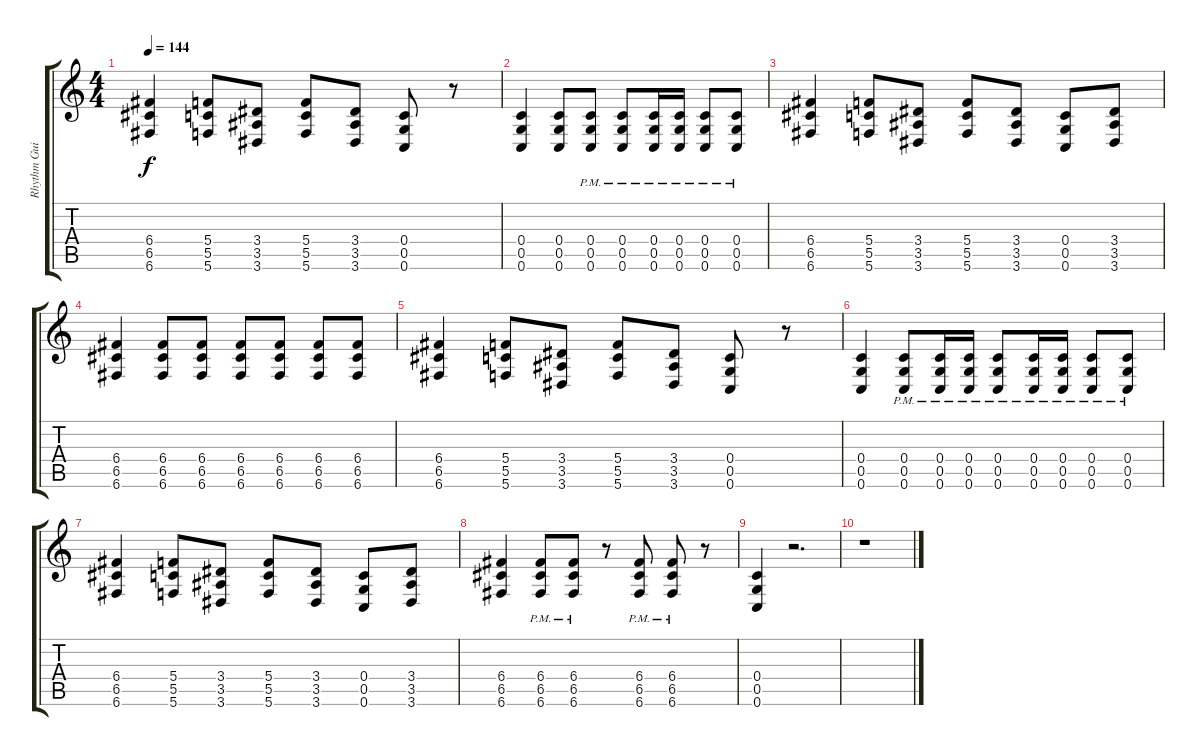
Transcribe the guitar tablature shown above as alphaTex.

\track ("Rhythm Guitar II" "Rhythm Gui") {instrument distortionguitar}
\staff {score tabs}
\tuning (D4 A3 F3 C3 G2 C2) {hide}
\ts (4 4)
\tempo 144
\clef g2
\ks c
(6.4 6.5 6.6).4{dy f} (5.4 5.5 5.6).8 (3.4 3.5 3.6).8 (5.4 5.5 5.6).8 (3.4 3.5 3.6).8 (0.4 0.5 0.6).8 r.8 |
(0.4 0.5 0.6).4 (0.4 0.5 0.6).8 (0.4{pm} 0.5{pm} 0.6{pm}).8 (0.4{pm} 0.5{pm} 0.6{pm}).8 (0.4{pm} 0.5{pm} 0.6{pm}).16 (0.4{pm} 0.5{pm} 0.6{pm}).16 (0.4{pm} 0.5{pm} 0.6{pm}).8 (0.4{pm} 0.5{pm} 0.6{pm}).8 |
(6.4 6.5 6.6).4 (5.4 5.5 5.6).8 (3.4 3.5 3.6).8 (5.4 5.5 5.6).8 (3.4 3.5 3.6).8 (0.4 0.5 0.6).8 (3.4 3.5 3.6).8 |
(6.4 6.5 6.6).4 (6.4 6.5 6.6).8 (6.4 6.5 6.6).8 (6.4 6.5 6.6).8 (6.4 6.5 6.6).8 (6.4 6.5 6.6).8 (6.4 6.5 6.6).8 |
(6.4 6.5 6.6).4 (5.4 5.5 5.6).8 (3.4 3.5 3.6).8 (5.4 5.5 5.6).8 (3.4 3.5 3.6).8 (0.4 0.5 0.6).8 r.8 |
(0.4 0.5 0.6).4 (0.4{pm} 0.5{pm} 0.6{pm}).8 (0.4{pm} 0.5{pm} 0.6{pm}).16 (0.4{pm} 0.5{pm} 0.6{pm}).16 (0.4{pm} 0.5{pm} 0.6{pm}).8 (0.4{pm} 0.5{pm} 0.6{pm}).16 (0.4{pm} 0.5{pm} 0.6{pm}).16 (0.4{pm} 0.5{pm} 0.6{pm}).8 (0.4{pm} 0.5{pm} 0.6{pm}).8 |
(6.4 6.5 6.6).4 (5.4 5.5 5.6).8 (3.4 3.5 3.6).8 (5.4 5.5 5.6).8 (3.4 3.5 3.6).8 (0.4 0.5 0.6).8 (3.4 3.5 3.6).8 |
(6.4 6.5 6.6).4 (6.4{pm} 6.5{pm} 6.6{pm}).8 (6.4{pm} 6.5{pm} 6.6{pm}).8 r.8 (6.4{pm} 6.5{pm} 6.6{pm}).8 (6.4{pm} 6.5{pm} 6.6{pm}).8 r.8 |
(0.4 0.5 0.6).4 r.2{d} |
r.1
